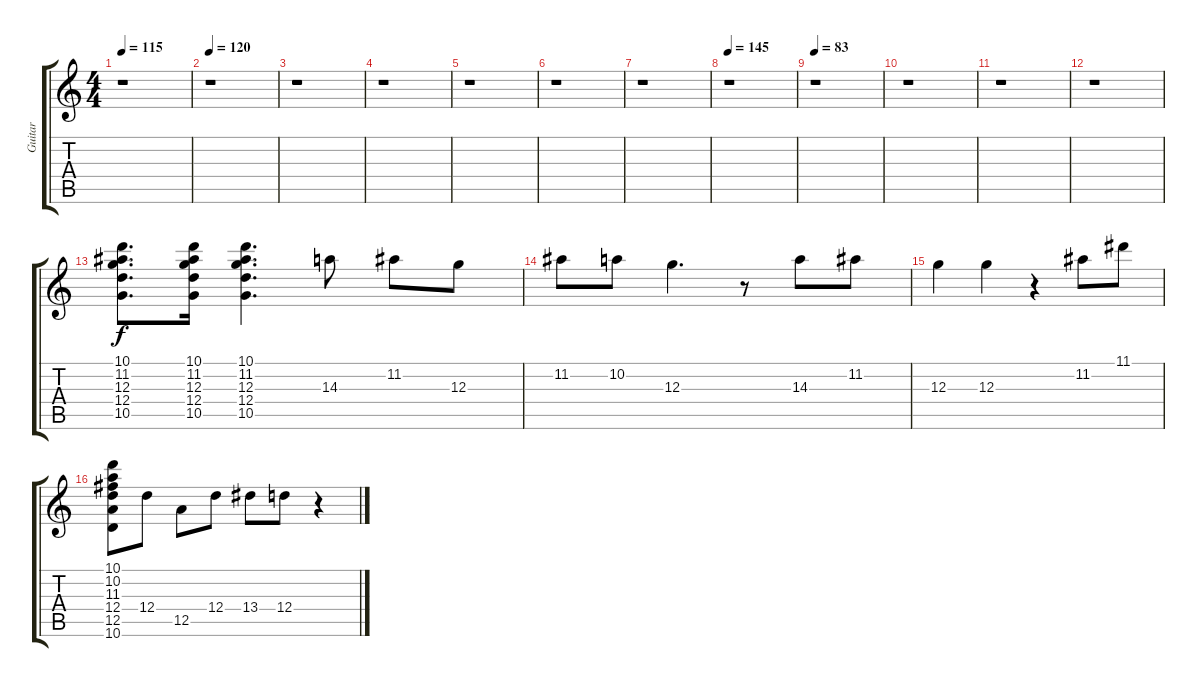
\track ("Guitar" "Guitar") {instrument acousticguitarsteel}
\staff {score tabs}
\tuning (E4 B3 G3 D3 A2 E2) {hide}
\ts (4 4)
\tempo 115
\clef g2
\ks c
r.1{dy f instrument acousticguitarsteel} |
\tempo 120
r.1 |
r.1 |
r.1 |
r.1 |
r.1 |
r.1 |
\tempo 145
r.1 |
\tempo 83
r.1 |
r.1 |
r.1 |
r.1 |
(10.1 11.2 12.3 12.4 10.5).8{d} (10.1 11.2 12.3 12.4 10.5).16 (10.1 11.2 12.3 12.4 10.5).4{d} 14.3.8 11.2.8 12.3.8 |
11.2.8 10.2.8 12.3.4{d} r.8 14.3.8 11.2.8 |
12.3.4 12.3.4 r.4 11.2.8 11.1.8 |
(10.1 10.2 11.3 12.4 12.5 10.6).8 12.4.8 12.5.8 12.4.8 13.4.8 12.4.8 r.4
